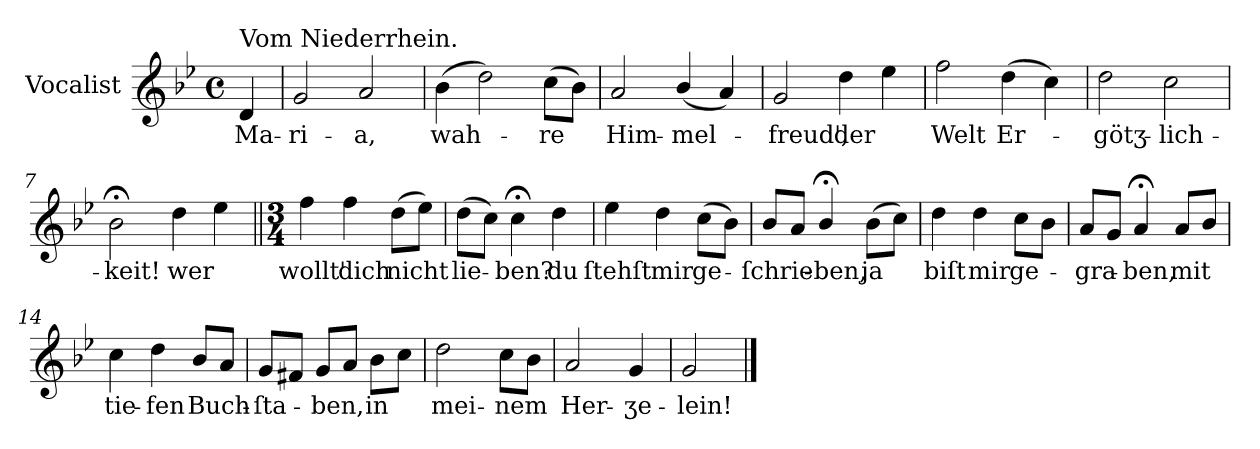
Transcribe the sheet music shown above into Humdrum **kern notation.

**kern	**text
*part1	*part1
*staff1	*staff1
*I"Vocalist	*
*k[b-e-]	*
*g:	*
*M4/4	*
*met(c)	*
=	=
!LO:TX:a:t=Vom Niederrhein.	!
4d	Ma-
=1	=1
2g	-ri-
2a	-a,
=2	=2
(4b-	wah-
2dd)	.
(8ccL	-re
8b-J)	.
=3	=3
2a	Him-
(4b-/	-mel-
4a)	.
=4	=4
2g	-freud',
4dd	der
4ee-	.
=5	=5
2ff	Welt
(4dd	Er-
4cc)	.
=6	=6
2dd	-götʒ-
2cc	-lich-
=7	=7
2b-;<	-keit!
4dd	wer
4ee-	.
=8||	=8||
*M3/4	*
4ff	wollt'
4ff	dich
(8ddL	nicht
8ee-J)	.
=9	=9
(8ddL	lie-
8ccJ)	.
4cc;<	-ben?
4dd	du
=10	=10
4ee-	ſtehſt
4dd	mir
(8ccL	ge-
8b-J)	.
=11	=11
8b-L	-ſchrie-
8aJ	.
4b-;</	-ben,
(8b-L	ja
8ccJ)	.
=12	=12
4dd	biſt
4dd	mir
8ccL	ge-
8b-J	.
=13	=13
8aL	-gra-
8gJ	.
4a;<	-ben,
8aL	mit
8b-J	.
=14	=14
4cc	tie-
4dd	-fen
8b-L	Buch-
8aJ	.
=15	=15
8gL	-ſta-
8f#XJ	.
8gL	-ben,
8aJ	.
8b-L	in
8ccJ	.
=16	=16
2dd	mei-
8ccL	-nem
8b-J	.
=17	=17
2a	Her-
4g	-ʒe-
=18	=18
2g	-lein!
==	==
*-	*-
